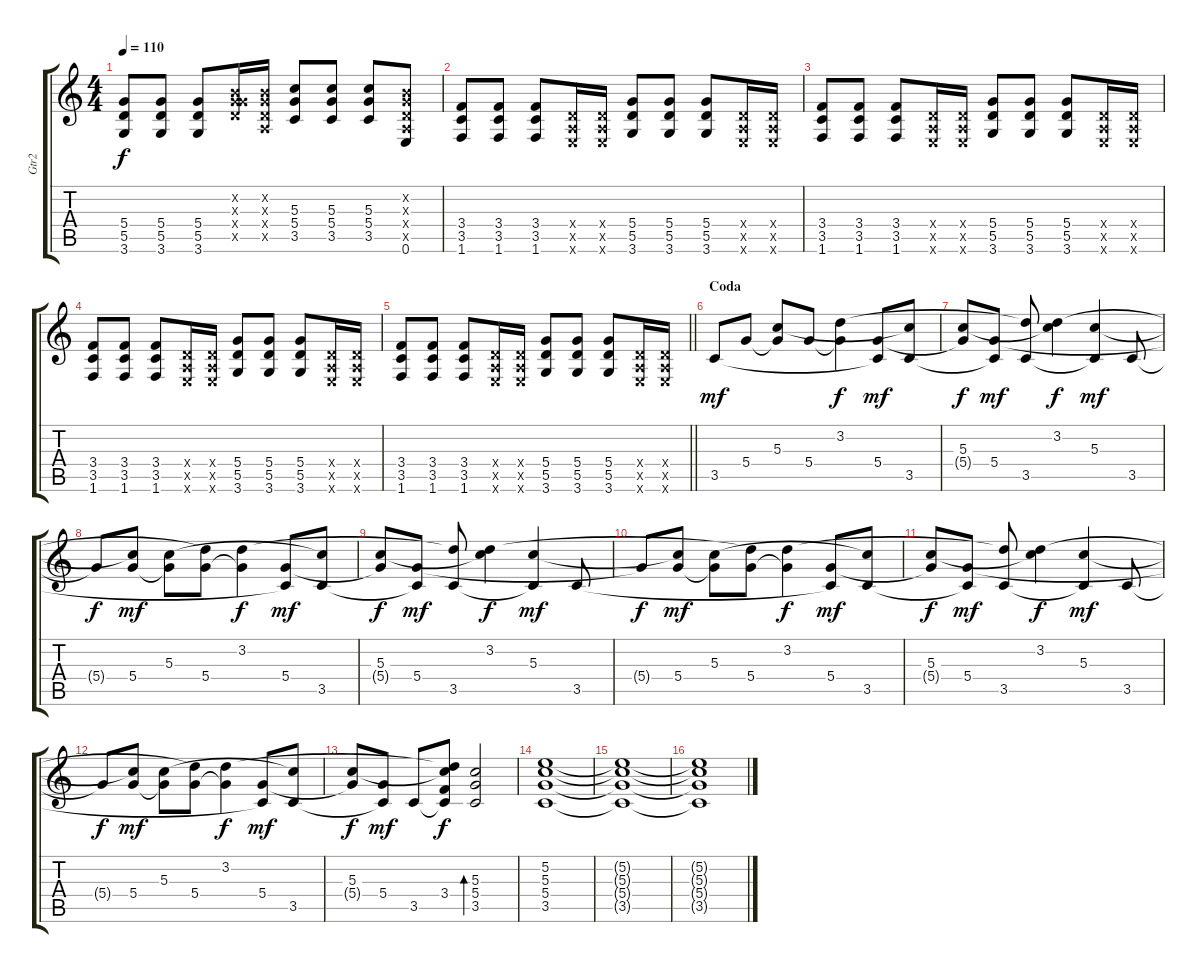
\track ("Gtr2" "Gtr2") {instrument distortionguitar}
\staff {score tabs}
\tuning (E4 B3 G3 D3 A2 E2) {hide}
\ts (4 4)
\tempo 110
\clef g2
\ks c
(5.4{t} 5.5{t} 3.6{t}).8{dy f} (5.4 5.5 3.6).8 (5.4 5.5 3.6).8 (0.2{x} 0.3{x} 5.4{x} 5.5{x}).16 (0.2{x} 0.3{x} 0.4{x} 0.5{x}).16 (5.3 5.4 3.5).8 (5.3 5.4 3.5).8 (5.3 5.4 3.5).8 (0.2{x} 0.3{x} 0.4{x} 0.5{x} 0.6).8 |
(3.4 3.5 1.6).8 (3.4 3.5 1.6).8 (3.4 3.5 1.6).8 (0.4{x} 0.5{x} 0.6{x}).16 (0.4{x} 0.5{x} 0.6{x}).16 (5.4 5.5 3.6).8 (5.4 5.5 3.6).8 (5.4 5.5 3.6).8 (0.4{x} 0.5{x} 0.6{x}).16 (0.4{x} 0.5{x} 0.6{x}).16 |
(3.4 3.5 1.6).8 (3.4 3.5 1.6).8 (3.4 3.5 1.6).8 (0.4{x} 0.5{x} 0.6{x}).16 (0.4{x} 0.5{x} 0.6{x}).16 (5.4 5.5 3.6).8 (5.4 5.5 3.6).8 (5.4 5.5 3.6).8 (0.4{x} 0.5{x} 0.6{x}).16 (0.4{x} 0.5{x} 0.6{x}).16 |
(3.4 3.5 1.6).8 (3.4 3.5 1.6).8 (3.4 3.5 1.6).8 (0.4{x} 0.5{x} 0.6{x}).16 (0.4{x} 0.5{x} 0.6{x}).16 (5.4 5.5 3.6).8 (5.4 5.5 3.6).8 (5.4 5.5 3.6).8 (0.4{x} 0.5{x} 0.6{x}).16 (0.4{x} 0.5{x} 0.6{x}).16 |
\barLineRight lightlight
(3.4 3.5 1.6).8 (3.4 3.5 1.6).8 (3.4 3.5 1.6).8 (0.4{x} 0.5{x} 0.6{x}).16 (0.4{x} 0.5{x} 0.6{x}).16 (5.4 5.5 3.6).8 (5.4 5.5 3.6).8 (5.4 5.5 3.6).8 (0.4{x} 0.5{x} 0.6{x}).16 (0.4{x} 0.5{x} 0.6{x}).16 |
\section ("" "Coda")
3.5.8{dy mf} 5.4.8 (5.3 5.4{t}).8 5.4.8 (3.2 5.4{t}).4{dy f} (5.4 3.5{t}).8{dy mf} (5.3{t} 3.5).8 |
(5.3 5.4{t}).8{dy f} (5.4 3.5{t}).8{dy mf} (3.2{t} 3.5).8 (3.2 5.3{t}).4{dy f} (5.3 3.5{t}).4{dy mf} 3.5.8 |
5.4{t}.8{dy f} (5.3{t} 5.4).8{dy mf} (5.3 5.4{t}).8 (3.2{t} 5.4).8 (3.2 5.4{t}).4{dy f} (5.4 3.5{t}).8{dy mf} (5.3{t} 3.5).8 |
(5.3 5.4{t}).8{dy f} (5.4 3.5{t}).8{dy mf} (3.2{t} 3.5).8 (3.2 5.3{t}).4{dy f} (5.3 3.5{t}).4{dy mf} 3.5.8 |
5.4{t}.8{dy f} (5.3{t} 5.4).8{dy mf} (5.3 5.4{t}).8 (3.2{t} 5.4).8 (3.2 5.4{t}).4{dy f} (5.4 3.5{t}).8{dy mf} (5.3{t} 3.5).8 |
(5.3 5.4{t}).8{dy f} (5.4 3.5{t}).8{dy mf} (3.2{t} 3.5).8 (3.2 5.3{t}).4{dy f} (5.3 3.5{t}).4{dy mf} 3.5.8 |
5.4{t}.8{dy f} (5.3{t} 5.4).8{dy mf} (5.3 5.4{t}).8 (3.2{t} 5.4).8 (3.2 5.4{t}).4{dy f} (5.4 3.5{t}).8{dy mf} (5.3{t} 3.5).8 |
(5.3 5.4{t}).8{dy f} (5.4 3.5{t}).8{dy mf} 3.5.8 (3.2{t} 5.3{t} 3.4 3.5{t}).8{dy f} (5.3 5.4 3.5).2{bd 60} |
(5.2 5.3 5.4 3.5).1 |
(5.2{t} 5.3{t} 5.4{t} 3.5{t}).1 |
(5.2{t} 5.3{t} 5.4{t} 3.5{t}).1
